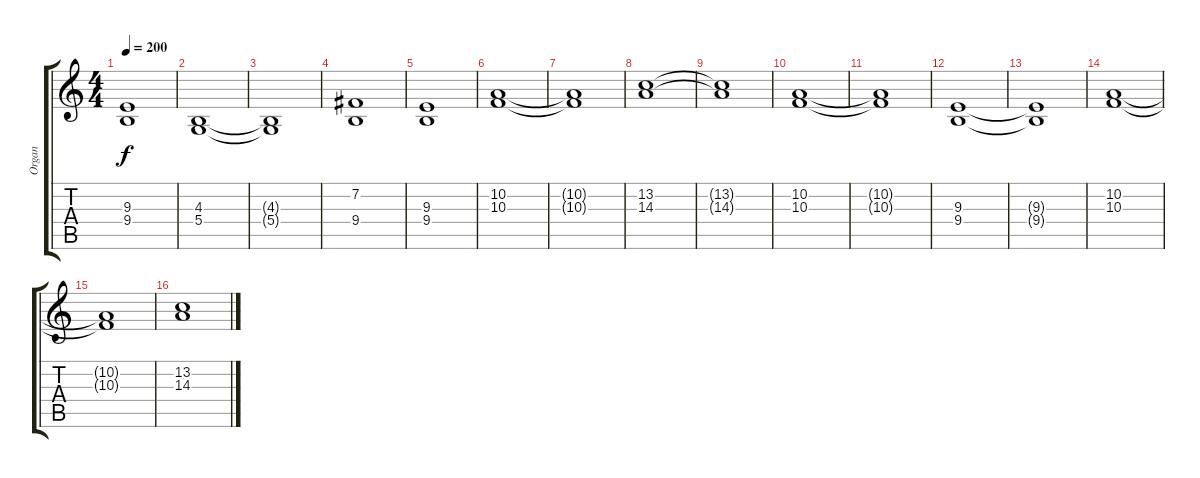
\track ("Organ" "Organ") {instrument reedorgan}
\staff {score tabs}
\tuning (E4 B3 G3 D3 A2 E2) {hide}
\ts (4 4)
\tempo 200
\clef g2
\ks c
(9.3{t} 9.4{t}).1{dy f} |
(4.3 5.4).1 |
(4.3{t} 5.4{t}).1 |
(7.2 9.4).1 |
(9.3 9.4).1 |
(10.2 10.3).1 |
(10.2{t} 10.3{t}).1 |
(13.2 14.3).1 |
(13.2{t} 14.3{t}).1 |
(10.2 10.3).1 |
(10.2{t} 10.3{t}).1 |
(9.3 9.4).1 |
(9.3{t} 9.4{t}).1 |
(10.2 10.3).1 |
(10.2{t} 10.3{t}).1 |
(13.2 14.3).1
